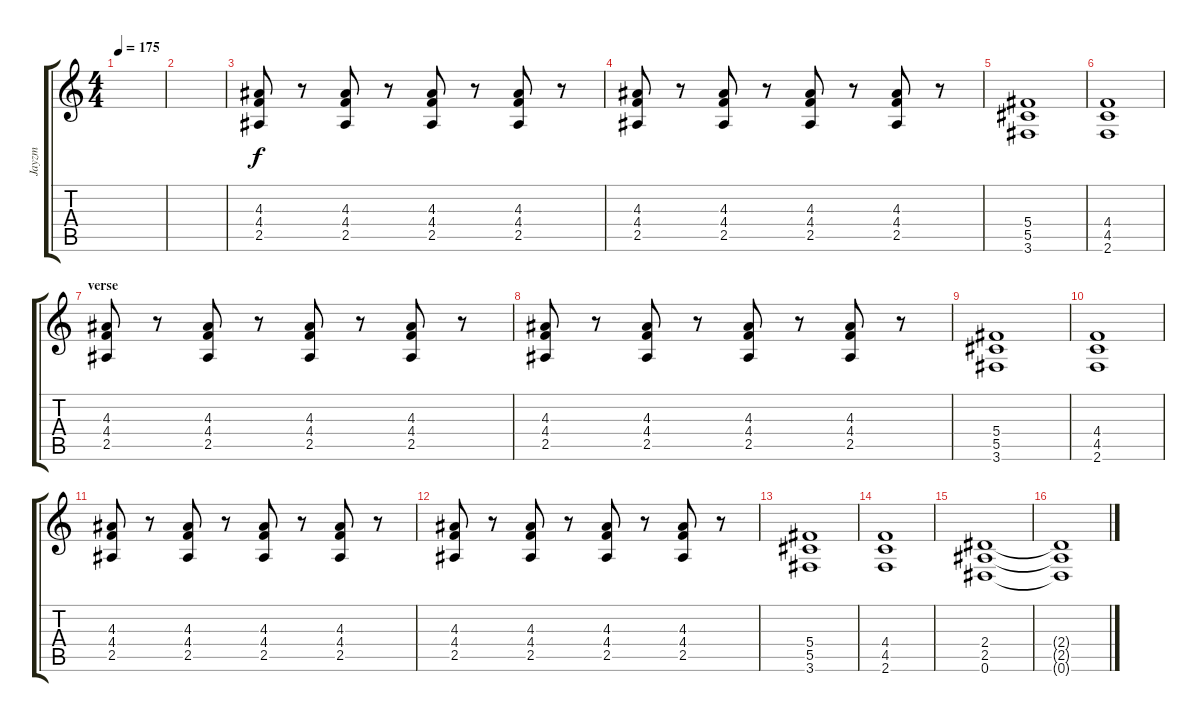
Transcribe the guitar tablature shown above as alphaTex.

\track ("Jayzm" "Jayzm") {instrument distortionguitar}
\staff {score tabs}
\tuning (Eb4 Bb3 Gb3 Db3 Ab2 Eb2) {hide}
\ts (4 4)
\tempo 175
\clef g2
\ks c
|
|
(4.3 4.4 2.5).8 r.8 (4.3 4.4 2.5).8 r.8 (4.3 4.4 2.5).8 r.8 (4.3 4.4 2.5).8 r.8 |
(4.3 4.4 2.5).8 r.8 (4.3 4.4 2.5).8 r.8 (4.3 4.4 2.5).8 r.8 (4.3 4.4 2.5).8 r.8 |
(5.4 5.5 3.6).1 |
(4.4 4.5 2.6).1 |
\section ("" "verse")
(4.3 4.4 2.5).8 r.8 (4.3 4.4 2.5).8 r.8 (4.3 4.4 2.5).8 r.8 (4.3 4.4 2.5).8 r.8 |
(4.3 4.4 2.5).8 r.8 (4.3 4.4 2.5).8 r.8 (4.3 4.4 2.5).8 r.8 (4.3 4.4 2.5).8 r.8 |
(5.4 5.5 3.6).1 |
(4.4 4.5 2.6).1 |
(4.3 4.4 2.5).8 r.8 (4.3 4.4 2.5).8 r.8 (4.3 4.4 2.5).8 r.8 (4.3 4.4 2.5).8 r.8 |
(4.3 4.4 2.5).8 r.8 (4.3 4.4 2.5).8 r.8 (4.3 4.4 2.5).8 r.8 (4.3 4.4 2.5).8 r.8 |
(5.4 5.5 3.6).1 |
(4.4 4.5 2.6).1 |
(2.4 2.5 0.6).1 |
(2.4{t} 2.5{t} 0.6{t}).1
